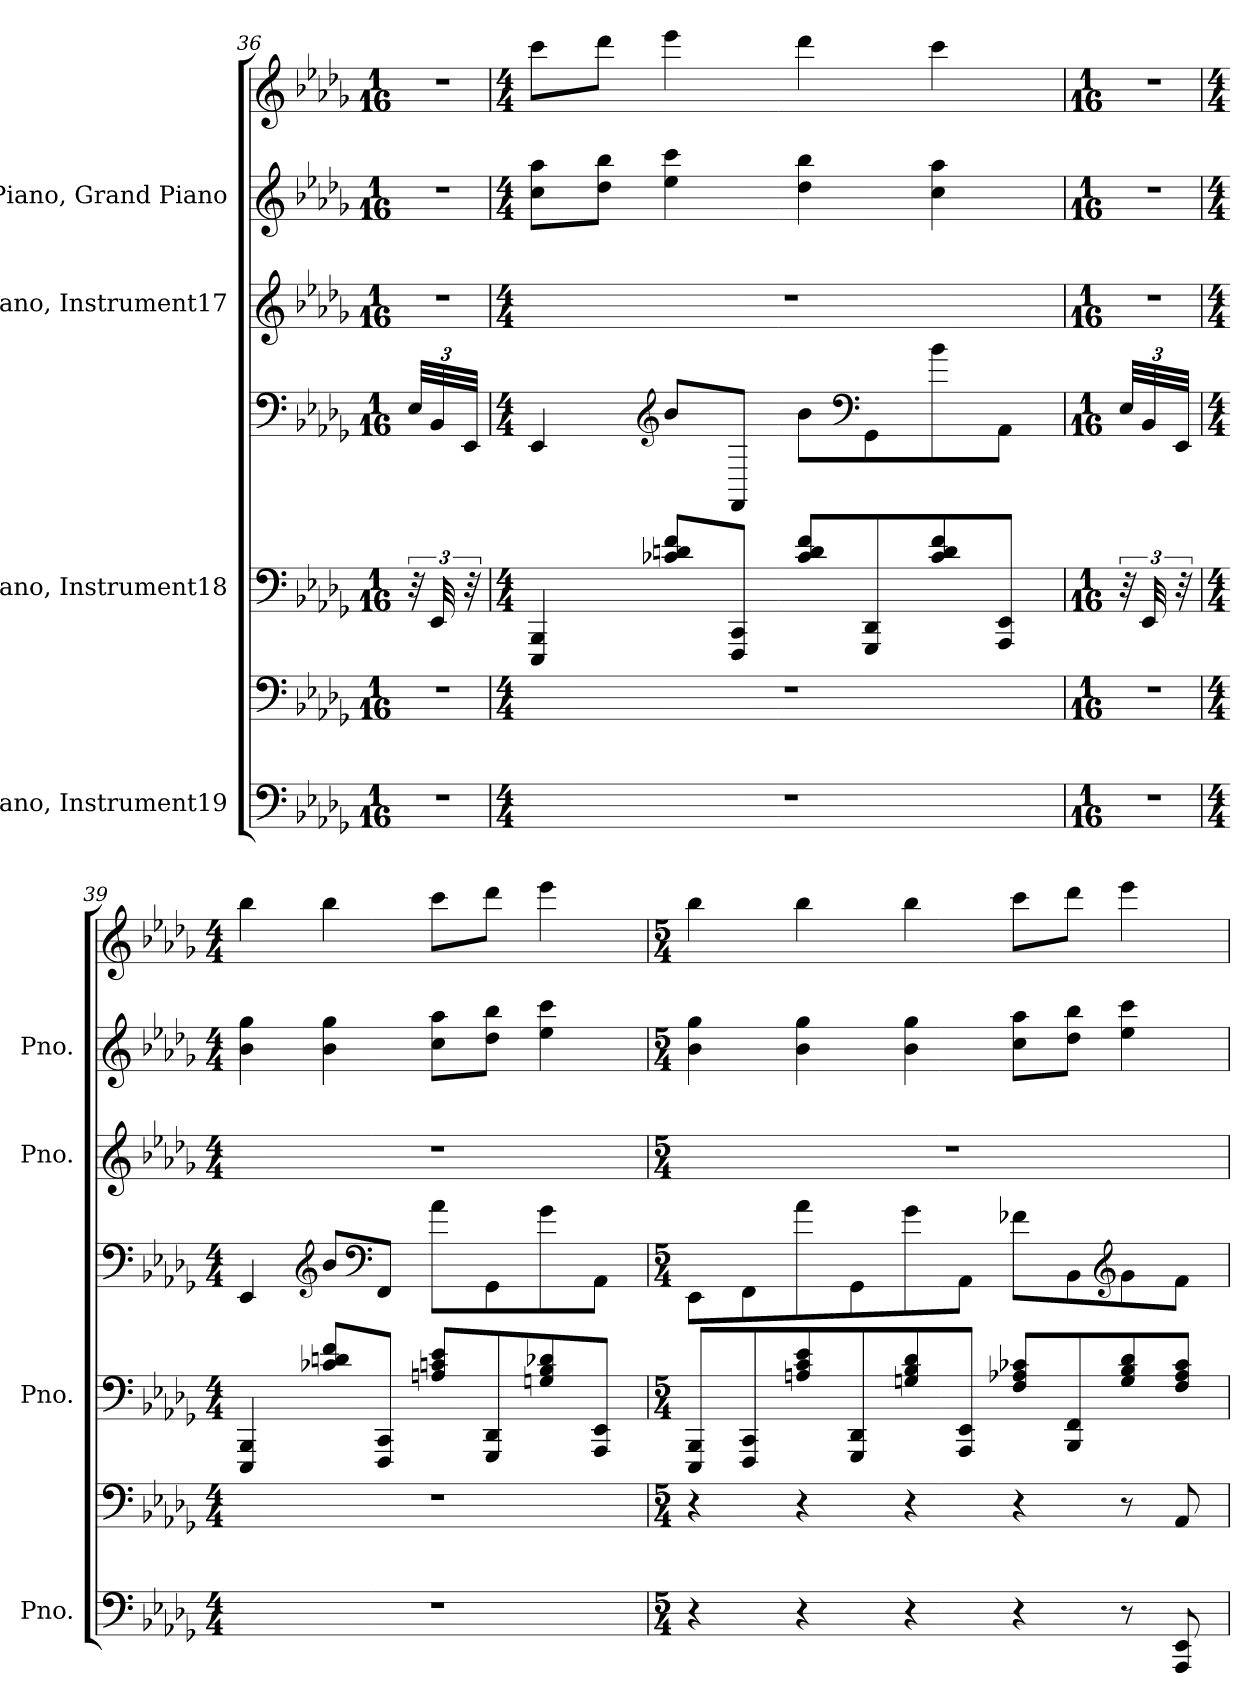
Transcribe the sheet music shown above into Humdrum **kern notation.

**kern	**kern	**kern	**kern	**kern	**kern	**kern
*part4	*part4	*part3	*part3	*part2	*part1	*part1
*staff7	*staff6	*staff5	*staff4	*staff3	*staff2	*staff1
*I"Piano, Instrument19	*	*I"Piano, Instrument18	*	*I"Piano, Instrument17	*I"Piano, Grand Piano	*
*I'Pno.	*	*I'Pno.	*	*I'Pno.	*I'Pno.	*
!!LO:PB:g=z
*clefF4	*clefF4	*clefF4	*clefF4	*clefG2	*clefG2	*clefG2
*k[b-e-a-d-g-]	*k[b-e-a-d-g-]	*k[b-e-a-d-g-]	*k[b-e-a-d-g-]	*k[b-e-a-d-g-]	*k[b-e-a-d-g-]	*k[b-e-a-d-g-]
*M1/16	*M1/16	*M1/16	*M1/16	*M1/16	*M1/16	*M1/16
*	*	*	*Xbrackettup	*	*	*
=36	=36	=36	=36	=36	=36	=36
16r	16r	48r	48E-/LLL	16r	16r	16r
.	.	48EE-/	48BB-/	.	.	.
.	.	48r	48EE-/JJJ	.	.	.
=37	=37	=37	=37	=37	=37	=37
*M4/4	*M4/4	*M4/4	*M4/4	*M4/4	*M4/4	*M4/4
1r	1r	4EEE-/ 4BBB-/	4EE-/	1r	8cc\ 8aa-\L	8ccc\L
.	.	.	.	.	8dd-\ 8bb-\J	8ddd-\J
*	*	*	*clefG2	*	*	*
.	.	8c-X/ 8dn/ 8f/L	8b-/L	.	4ee-\ 4ccc\	4eee-\
.	.	8FFF/ 8CC/J	8FF/J	.	.	.
.	.	8c-/ 8d/ 8f/L	8b-\L	.	4dd-\ 4bb-\	4ddd-\
*	*	*	*clefF4	*	*	*
.	.	8GGG-/ 8DD-/	8GG-\	.	.	.
.	.	8c-/ 8d/ 8f/	8b-\	.	4cc\ 4aa-\	4ccc\
.	.	8AAA-/ 8EE-/J	8AA-\J	.	.	.
=38	=38	=38	=38	=38	=38	=38
*M1/16	*M1/16	*M1/16	*M1/16	*M1/16	*M1/16	*M1/16
16r	16r	48r	48E-/LLL	16r	16r	16r
.	.	48EE-/	48BB-/	.	.	.
.	.	48r	48EE-/JJJ	.	.	.
=39	=39	=39	=39	=39	=39	=39
*M4/4	*M4/4	*M4/4	*M4/4	*M4/4	*M4/4	*M4/4
1r	1r	4EEE-/ 4BBB-/	4EE-/	1r	4b-\ 4gg-\	4bb-\
*	*	*	*clefG2	*	*	*
.	.	8c-X/ 8dn/ 8f/L	8b-/L	.	4b-\ 4gg-\	4bb-\
*	*	*	*clefF4	*	*	*
.	.	8FFF/ 8CC/J	8FF/J	.	.	.
.	.	8An/ 8cn/ 8e-/L	8a-\L	.	8cc\ 8aa-\L	8ccc\L
.	.	8GGG-/ 8DD-/	8GG-\	.	8dd-\ 8bb-\J	8ddd-\J
.	.	8Gn/ 8B-/ 8d-X/	8g-\	.	4ee-\ 4ccc\	4eee-\
.	.	8AAA-/ 8EE-/J	8AA-\J	.	.	.
!!LO:PB:g=z
=40	=40	=40	=40	=40	=40	=40
*M5/4	*M5/4	*M5/4	*M5/4	*M5/4	*M5/4	*M5/4
4r	4r	8EEE-/ 8BBB-/L	8EE-\L	4%5r	4b-\ 4gg-\	4bb-\
.	.	8FFF/ 8CC/	8FF\	.	.	.
4r	4r	8An/ 8c/ 8e-/	8a-\	.	4b-\ 4gg-\	4bb-\
.	.	8GGG-/ 8DD-/	8GG-\	.	.	.
4r	4r	8Gn/ 8B-/ 8d-/	8g-\	.	4b-\ 4gg-\	4bb-\
.	.	8AAA-/ 8EE-/J	8AA-\J	.	.	.
4r	4r	8F/ 8A-X/ 8c-X/L	8f-X\L	.	8cc\ 8aa-\L	8ccc\L
.	.	8BBB-/ 8FF/	8BB-\	.	8dd-\ 8bb-\J	8ddd-\J
*	*	*	*clefG2	*	*	*
8r	8r	8G/ 8B-/ 8d-/	8g-\	.	4ee-\ 4ccc\	4eee-\
8AAA-/ 8EE-/	8AA-/	8F/ 8A-/ 8c-/J	8f-\J	.	.	.
=	=	=	=	=	=	=
*-	*-	*-	*-	*-	*-	*-
